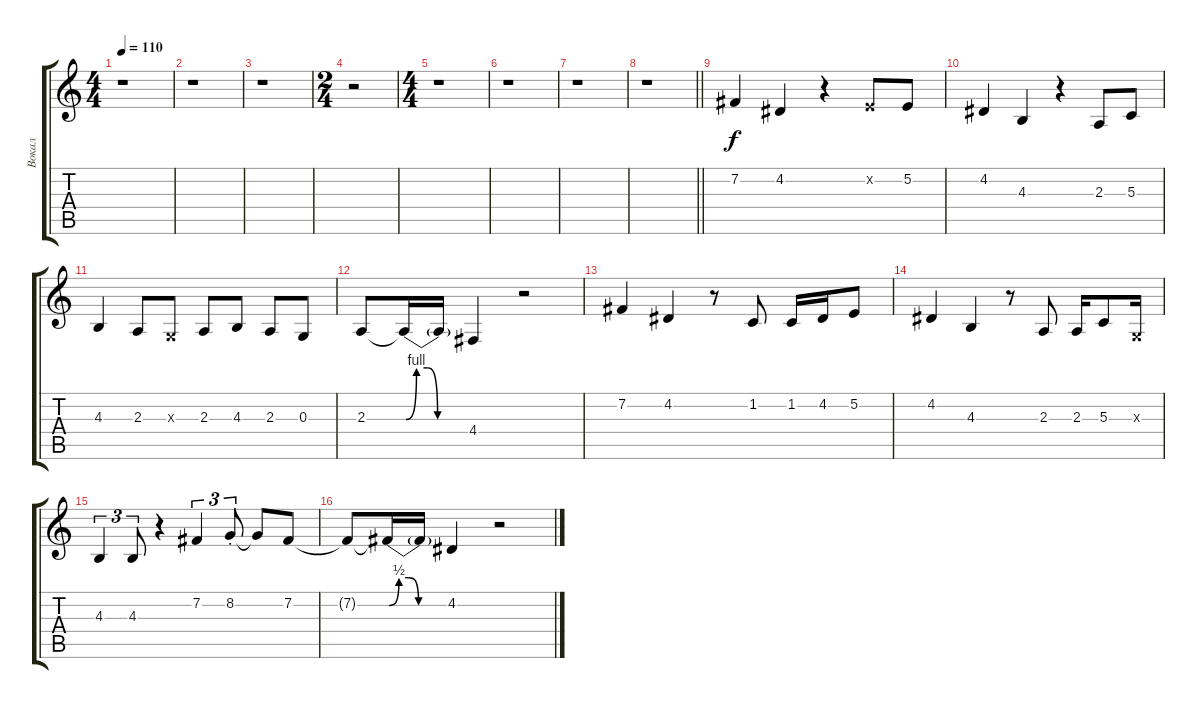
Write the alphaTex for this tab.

\track ("Вокал" "Вокал") {instrument drawbarorgan}
\staff {score tabs}
\tuning (E4 B3 G3 D3 A2 E2) {hide}
\ts (4 4)
\tempo 110
\clef g2
\ks c
r.1{dy f} |
r.1 |
r.1 |
\ts (2 4)
r.2 |
\ts (4 4)
r.1 |
r.1 |
r.1 |
\barLineRight lightlight
r.1 |
7.2.4 4.2.4 r.4 5.2{x}.8 5.2.8 |
4.2.4 4.3.4 r.4 2.3.8 5.3.8 |
4.3.4 2.3.8 0.3{x}.8 2.3.8 4.3.8 2.3.8 0.3.8 |
2.3.8 2.3{be (custom 0 0 10 4 20 4 30 0 60 0) t}.16 2.3{t}.16 4.4.4 r.2 |
7.2.4 4.2.4 r.8 1.2.8 1.2.16 4.2.16 5.2.8 |
4.2.4 4.3.4 r.8 2.3.8 2.3.16 5.3.8 0.3{x}.16 |
4.3.4{tu (3 2)} 4.3.8{tu (3 2)} r.4 7.2.4{tu (3 2)} 8.2{st}.8{tu (3 2)} 8.2{t}.8 7.2.8 |
7.2{t}.8 7.2{be (custom 0 0 10 2 20 2 30 0 60 0) t}.16 7.2{t}.16 4.2.4 r.2
